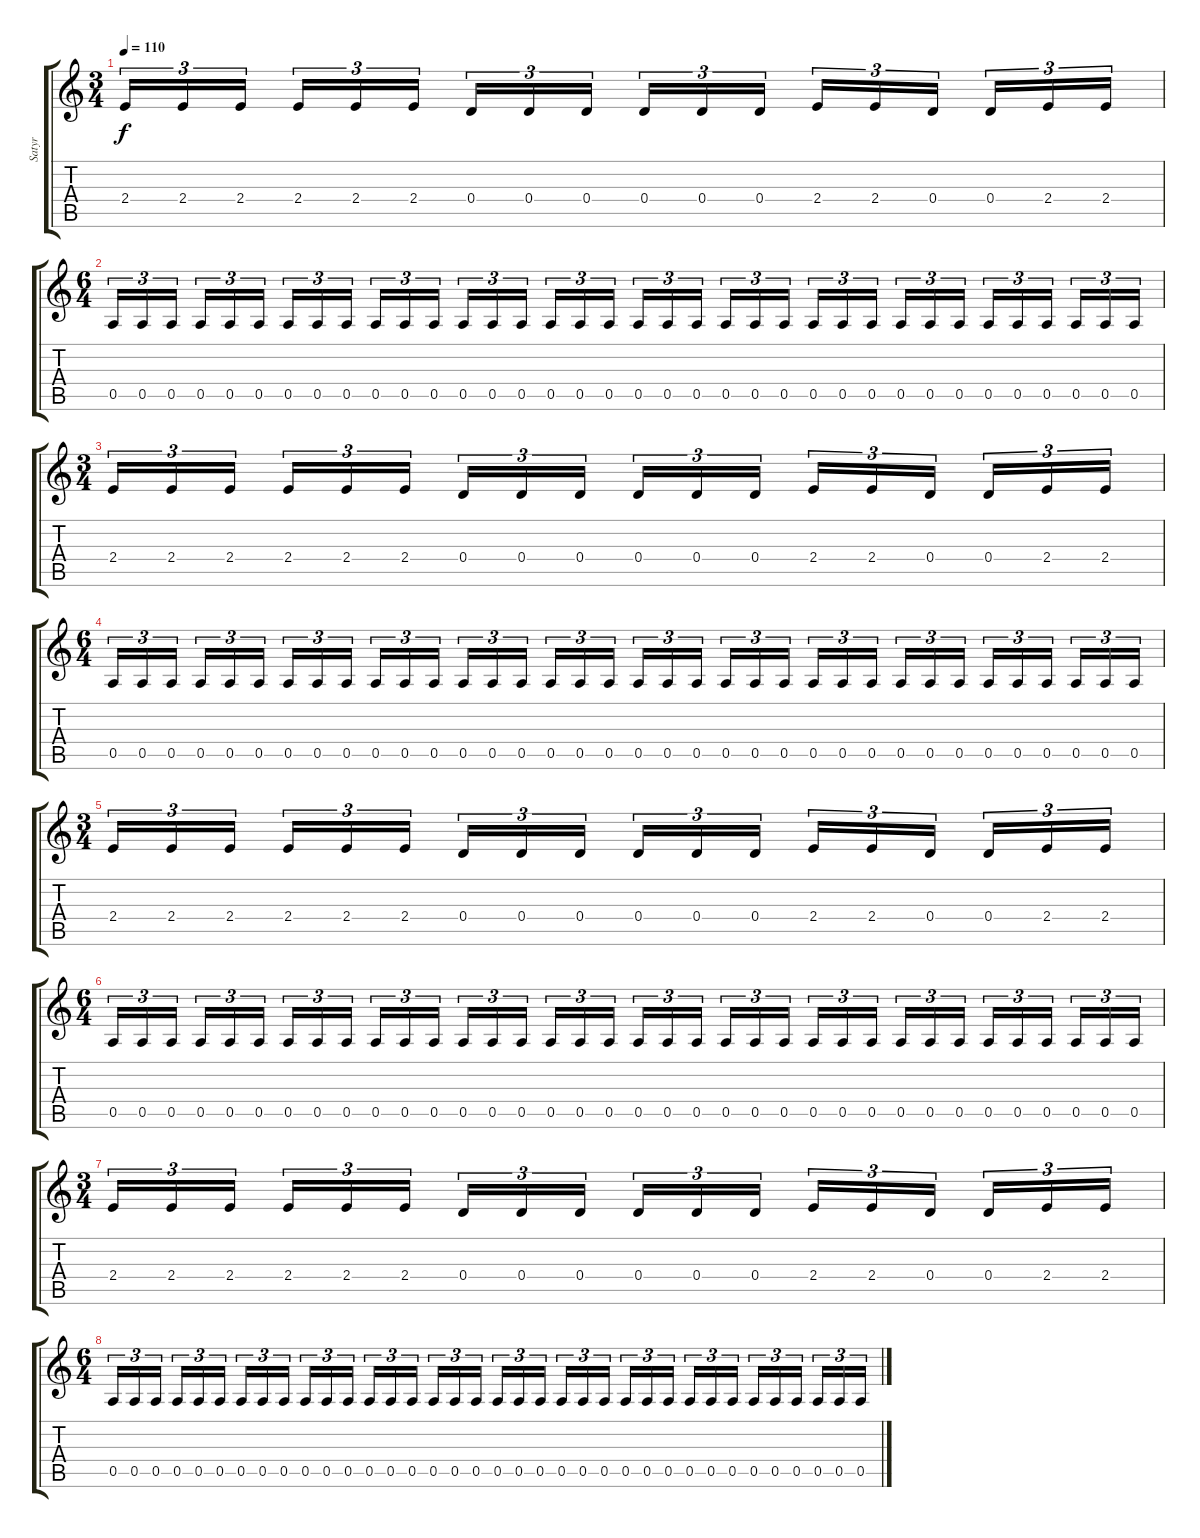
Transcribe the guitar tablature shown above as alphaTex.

\track ("Satyr" "Satyr") {instrument overdrivenguitar}
\staff {score tabs}
\tuning (E4 B3 G3 D3 A2 E2) {hide}
\ts (3 4)
\tempo 110
\clef g2
\ks c
2.4.16{tu (3 2) dy f} 2.4.16{tu (3 2)} 2.4.16{tu (3 2)} 2.4.16{tu (3 2)} 2.4.16{tu (3 2)} 2.4.16{tu (3 2)} 0.4.16{tu (3 2)} 0.4.16{tu (3 2)} 0.4.16{tu (3 2)} 0.4.16{tu (3 2)} 0.4.16{tu (3 2)} 0.4.16{tu (3 2)} 2.4.16{tu (3 2)} 2.4.16{tu (3 2)} 0.4.16{tu (3 2)} 0.4.16{tu (3 2)} 2.4.16{tu (3 2)} 2.4.16{tu (3 2)} |
\ts (6 4)
0.5.16{tu (3 2)} 0.5.16{tu (3 2)} 0.5.16{tu (3 2)} 0.5.16{tu (3 2)} 0.5.16{tu (3 2)} 0.5.16{tu (3 2)} 0.5.16{tu (3 2)} 0.5.16{tu (3 2)} 0.5.16{tu (3 2)} 0.5.16{tu (3 2)} 0.5.16{tu (3 2)} 0.5.16{tu (3 2)} 0.5.16{tu (3 2)} 0.5.16{tu (3 2)} 0.5.16{tu (3 2)} 0.5.16{tu (3 2)} 0.5.16{tu (3 2)} 0.5.16{tu (3 2)} 0.5.16{tu (3 2)} 0.5.16{tu (3 2)} 0.5.16{tu (3 2)} 0.5.16{tu (3 2)} 0.5.16{tu (3 2)} 0.5.16{tu (3 2)} 0.5.16{tu (3 2)} 0.5.16{tu (3 2)} 0.5.16{tu (3 2)} 0.5.16{tu (3 2)} 0.5.16{tu (3 2)} 0.5.16{tu (3 2)} 0.5.16{tu (3 2)} 0.5.16{tu (3 2)} 0.5.16{tu (3 2)} 0.5.16{tu (3 2)} 0.5.16{tu (3 2)} 0.5.16{tu (3 2)} |
\ts (3 4)
2.4.16{tu (3 2)} 2.4.16{tu (3 2)} 2.4.16{tu (3 2)} 2.4.16{tu (3 2)} 2.4.16{tu (3 2)} 2.4.16{tu (3 2)} 0.4.16{tu (3 2)} 0.4.16{tu (3 2)} 0.4.16{tu (3 2)} 0.4.16{tu (3 2)} 0.4.16{tu (3 2)} 0.4.16{tu (3 2)} 2.4.16{tu (3 2)} 2.4.16{tu (3 2)} 0.4.16{tu (3 2)} 0.4.16{tu (3 2)} 2.4.16{tu (3 2)} 2.4.16{tu (3 2)} |
\ts (6 4)
0.5.16{tu (3 2)} 0.5.16{tu (3 2)} 0.5.16{tu (3 2)} 0.5.16{tu (3 2)} 0.5.16{tu (3 2)} 0.5.16{tu (3 2)} 0.5.16{tu (3 2)} 0.5.16{tu (3 2)} 0.5.16{tu (3 2)} 0.5.16{tu (3 2)} 0.5.16{tu (3 2)} 0.5.16{tu (3 2)} 0.5.16{tu (3 2)} 0.5.16{tu (3 2)} 0.5.16{tu (3 2)} 0.5.16{tu (3 2)} 0.5.16{tu (3 2)} 0.5.16{tu (3 2)} 0.5.16{tu (3 2)} 0.5.16{tu (3 2)} 0.5.16{tu (3 2)} 0.5.16{tu (3 2)} 0.5.16{tu (3 2)} 0.5.16{tu (3 2)} 0.5.16{tu (3 2)} 0.5.16{tu (3 2)} 0.5.16{tu (3 2)} 0.5.16{tu (3 2)} 0.5.16{tu (3 2)} 0.5.16{tu (3 2)} 0.5.16{tu (3 2)} 0.5.16{tu (3 2)} 0.5.16{tu (3 2)} 0.5.16{tu (3 2)} 0.5.16{tu (3 2)} 0.5.16{tu (3 2)} |
\ts (3 4)
2.4.16{tu (3 2)} 2.4.16{tu (3 2)} 2.4.16{tu (3 2)} 2.4.16{tu (3 2)} 2.4.16{tu (3 2)} 2.4.16{tu (3 2)} 0.4.16{tu (3 2)} 0.4.16{tu (3 2)} 0.4.16{tu (3 2)} 0.4.16{tu (3 2)} 0.4.16{tu (3 2)} 0.4.16{tu (3 2)} 2.4.16{tu (3 2)} 2.4.16{tu (3 2)} 0.4.16{tu (3 2)} 0.4.16{tu (3 2)} 2.4.16{tu (3 2)} 2.4.16{tu (3 2)} |
\ts (6 4)
0.5.16{tu (3 2)} 0.5.16{tu (3 2)} 0.5.16{tu (3 2)} 0.5.16{tu (3 2)} 0.5.16{tu (3 2)} 0.5.16{tu (3 2)} 0.5.16{tu (3 2)} 0.5.16{tu (3 2)} 0.5.16{tu (3 2)} 0.5.16{tu (3 2)} 0.5.16{tu (3 2)} 0.5.16{tu (3 2)} 0.5.16{tu (3 2)} 0.5.16{tu (3 2)} 0.5.16{tu (3 2)} 0.5.16{tu (3 2)} 0.5.16{tu (3 2)} 0.5.16{tu (3 2)} 0.5.16{tu (3 2)} 0.5.16{tu (3 2)} 0.5.16{tu (3 2)} 0.5.16{tu (3 2)} 0.5.16{tu (3 2)} 0.5.16{tu (3 2)} 0.5.16{tu (3 2)} 0.5.16{tu (3 2)} 0.5.16{tu (3 2)} 0.5.16{tu (3 2)} 0.5.16{tu (3 2)} 0.5.16{tu (3 2)} 0.5.16{tu (3 2)} 0.5.16{tu (3 2)} 0.5.16{tu (3 2)} 0.5.16{tu (3 2)} 0.5.16{tu (3 2)} 0.5.16{tu (3 2)} |
\ts (3 4)
2.4.16{tu (3 2)} 2.4.16{tu (3 2)} 2.4.16{tu (3 2)} 2.4.16{tu (3 2)} 2.4.16{tu (3 2)} 2.4.16{tu (3 2)} 0.4.16{tu (3 2)} 0.4.16{tu (3 2)} 0.4.16{tu (3 2)} 0.4.16{tu (3 2)} 0.4.16{tu (3 2)} 0.4.16{tu (3 2)} 2.4.16{tu (3 2)} 2.4.16{tu (3 2)} 0.4.16{tu (3 2)} 0.4.16{tu (3 2)} 2.4.16{tu (3 2)} 2.4.16{tu (3 2)} |
\ts (6 4)
0.5.16{tu (3 2)} 0.5.16{tu (3 2)} 0.5.16{tu (3 2)} 0.5.16{tu (3 2)} 0.5.16{tu (3 2)} 0.5.16{tu (3 2)} 0.5.16{tu (3 2)} 0.5.16{tu (3 2)} 0.5.16{tu (3 2)} 0.5.16{tu (3 2)} 0.5.16{tu (3 2)} 0.5.16{tu (3 2)} 0.5.16{tu (3 2)} 0.5.16{tu (3 2)} 0.5.16{tu (3 2)} 0.5.16{tu (3 2)} 0.5.16{tu (3 2)} 0.5.16{tu (3 2)} 0.5.16{tu (3 2)} 0.5.16{tu (3 2)} 0.5.16{tu (3 2)} 0.5.16{tu (3 2)} 0.5.16{tu (3 2)} 0.5.16{tu (3 2)} 0.5.16{tu (3 2)} 0.5.16{tu (3 2)} 0.5.16{tu (3 2)} 0.5.16{tu (3 2)} 0.5.16{tu (3 2)} 0.5.16{tu (3 2)} 0.5.16{tu (3 2)} 0.5.16{tu (3 2)} 0.5.16{tu (3 2)} 0.5.16{tu (3 2)} 0.5.16{tu (3 2)} 0.5.16{tu (3 2)}
